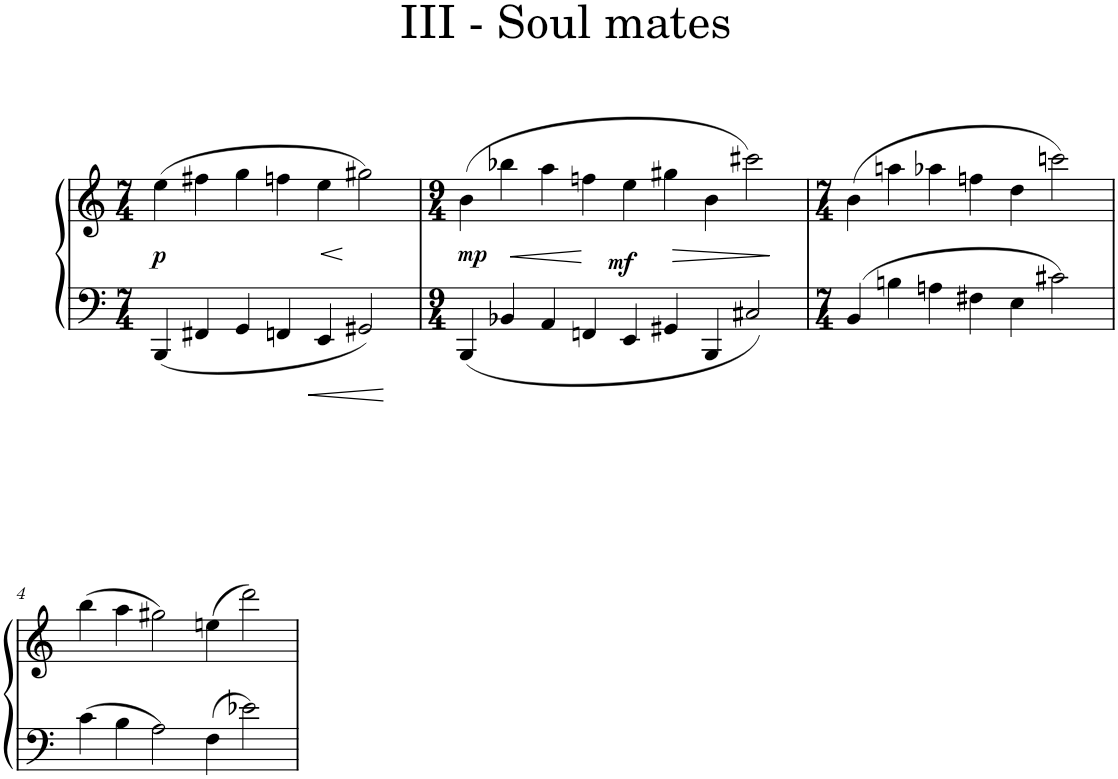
**kern	**kern	**dynam
*part1	*part1	*part1
*staff2	*staff1	*staff1/2
*I"Piano	*	*
*I'Pno.	*	*
*clefF4	*clefG2	*
*k[]	*k[]	*
*M7/4	*M7/4	*
=1	=1	=1
!	!	!LO:DY:a=2
4BBB/	(4ee\	p
4FF#X/	4ff#X\	.
4GG/	4gg\	.
4FFn/	4ffn\	.
!	!	!LO:HP:b
4EE/	4ee\	<
2GG#X/	2gg#X\)	.
.	.	[
=2	=2	=2
*M9/4	*M9/4	*
!	!	!LO:DY:a=2
4BBB/	(4b\	mp
!	!	!LO:HP:b
4BB-X/	4bb-X\	<
4AA/	4aa\	.
4FFn/	4ffn\	[
!	!	!LO:DY:a=2
4EE/	4ee\	mf
4GG#X/	4gg#X\	.
4BBB/	4b\	.
2C#X/	2ccc#X\)	.
=3	=3	=3
*M7/4	*M7/4	*
4BB/	(4b\	.
4Bn\	4aan\	.
4An\	4aa-X\	.
4F#X\	4ffn\	.
4E\	4dd\	.
2c#X\	2cccn\)	.
!!LO:LB:g=z
=4	=4	=4
4c\	(4bb\	.
4B\	4aa\	.
2A\	2gg#X\)	.
4F\	(4een\	.
2e-X\	2ddd\)	.
=	=	=
*-	*-	*-
